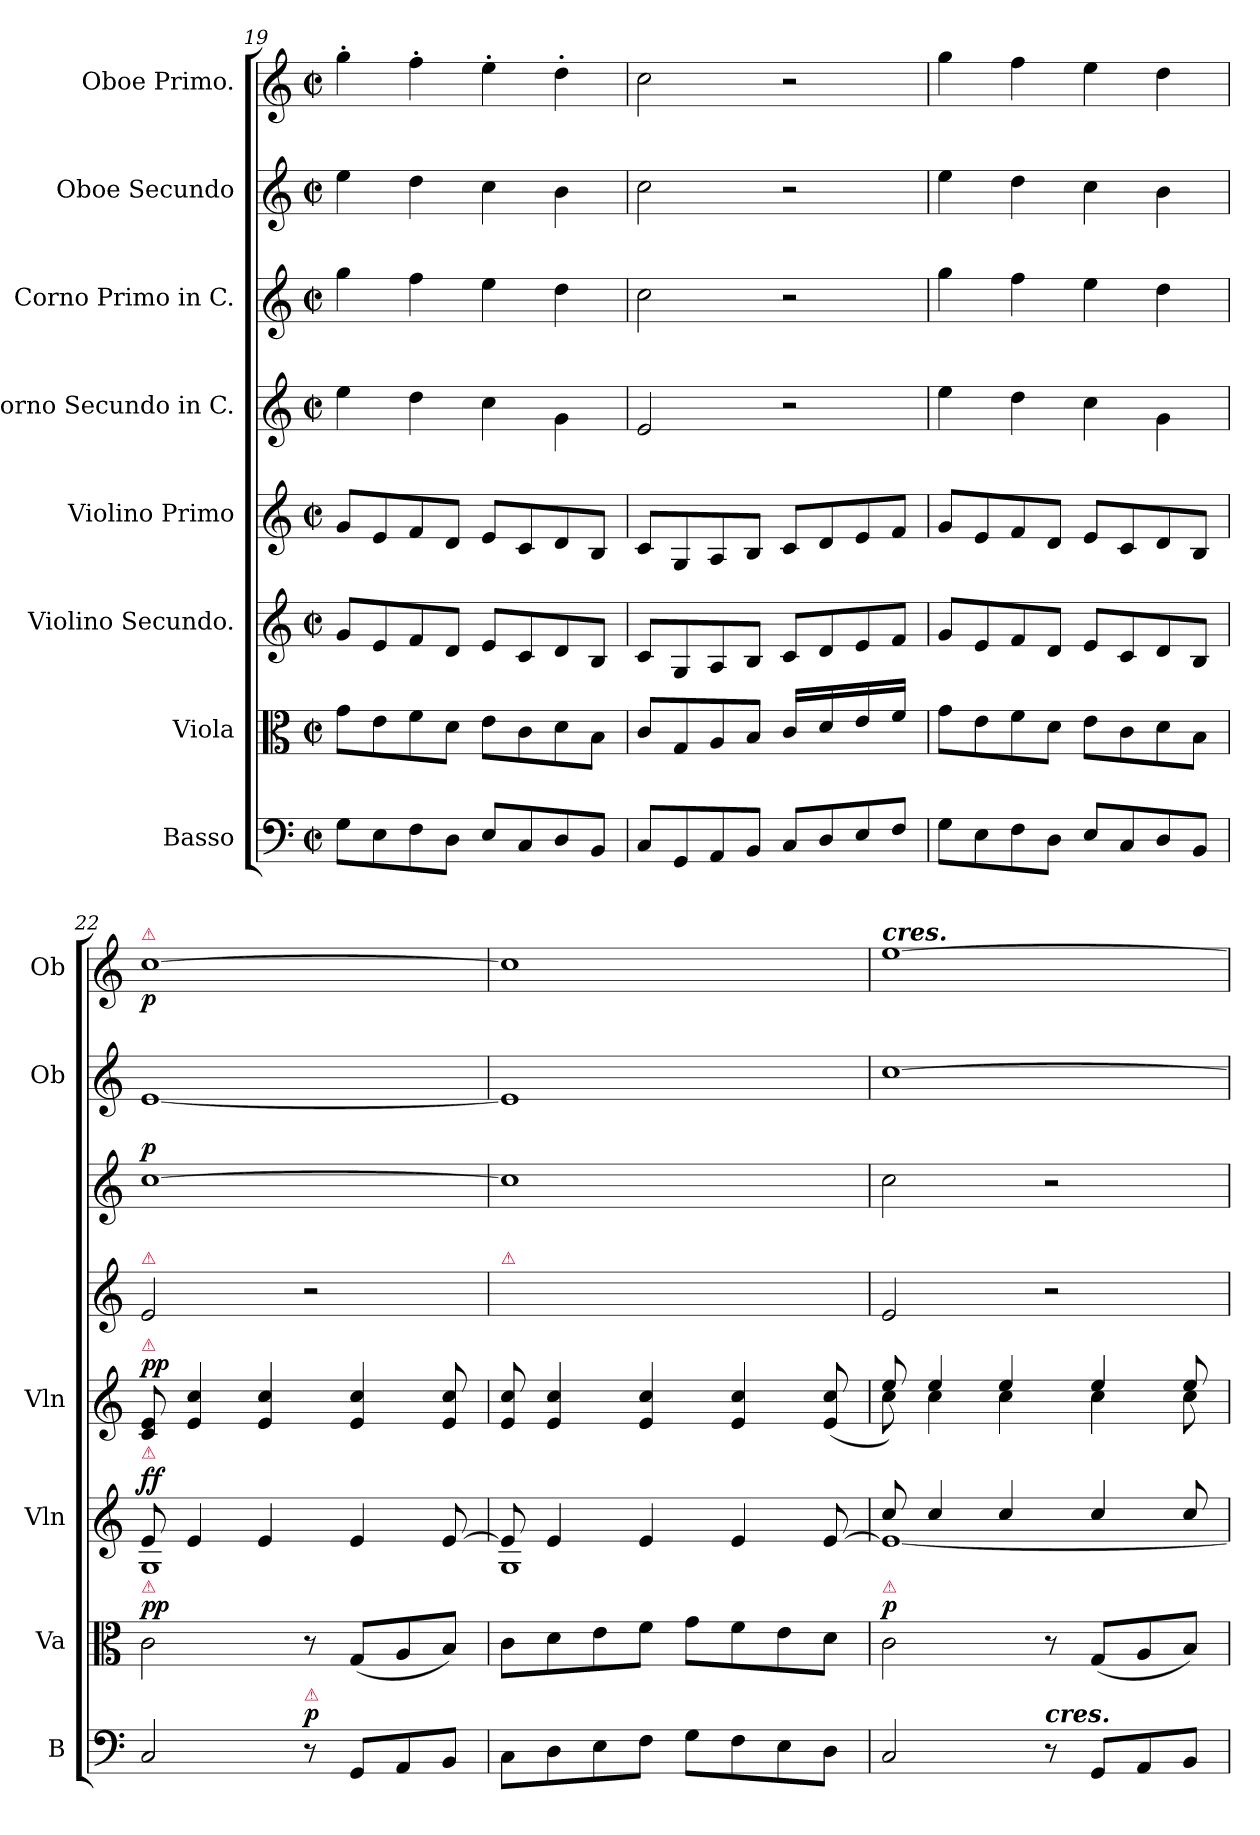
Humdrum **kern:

**kern	**dynam	**kern	**dynam	**kern	**dynam	**kern	**dynam	**kern	**kern	**dynam	**kern	**kern	**dynam
*part8	*part8	*part7	*part7	*part6	*part6	*part5	*part5	*part4	*part3	*part3	*part2	*part1	*part1
*staff8	*staff8	*staff7	*staff7	*staff6	*staff6	*staff5	*staff5	*staff4	*staff3	*staff3	*staff2	*staff1	*staff1
*I"Basso	*	*I"Viola	*	*I"Violino Secundo.	*	*I"Violino Primo	*	*I"Corno Secundo in C.	*I"Corno Primo in C.	*	*I"Oboe Secundo	*I"Oboe Primo.	*
*I'B	*	*I'Va	*	*I'Vln	*	*I'Vln	*	*	*	*	*I'Ob	*I'Ob	*
*clefF4	*	*clefC3	*	*clefG2	*	*clefG2	*	*clefG2	*clefG2	*	*clefG2	*clefG2	*
*k[]	*	*k[]	*	*k[]	*	*k[]	*	*k[]	*k[]	*	*k[]	*k[]	*
*C:	*	*C:	*	*C:	*	*C:	*	*C:	*C:	*	*C:	*C:	*
*M2/2	*	*M2/2	*	*M2/2	*	*M2/2	*	*M2/2	*M2/2	*	*M2/2	*M2/2	*
*met(c|)	*	*met(c|)	*	*met(c|)	*	*met(c|)	*	*met(c|)	*met(c|)	*	*met(c|)	*met(c|)	*
=19	=19	=19	=19	=19	=19	=19	=19	=19	=19	=19	=19	=19	=19
8G\L	.	8g\L	.	8g/L	.	8g/L	.	4ee\	4gg\	.	4ee\	4gg'\	.
8E\	.	8e\	.	8e/	.	8e/	.	.	.	.	.	.	.
8F\	.	8f\	.	8f/	.	8f/	.	4dd\	4ff\	.	4dd\	4ff'\	.
8D\J	.	8d\J	.	8d/J	.	8d/J	.	.	.	.	.	.	.
8E/L	.	8e\L	.	8e/L	.	8e/L	.	4cc\	4ee\	.	4cc\	4ee'\	.
8C/	.	8c\	.	8c/	.	8c/	.	.	.	.	.	.	.
8D/	.	8d\	.	8d/	.	8d/	.	4g\	4dd\	.	4b\	4dd'\	.
8BB/J	.	8B\J	.	8B/J	.	8B/J	.	.	.	.	.	.	.
=20	=20	=20	=20	=20	=20	=20	=20	=20	=20	=20	=20	=20	=20
8C/L	.	8c/L	.	8c/L	.	8c/L	.	2e/	2cc\	.	2cc\	2cc\	.
8GG/	.	8G/	.	8G/	.	8G/	.	.	.	.	.	.	.
8AA/	.	8A/	.	8A/	.	8A/	.	.	.	.	.	.	.
8BB/J	.	8B/J	.	8B/J	.	8B/J	.	.	.	.	.	.	.
!	!	!LO:N:vis=16	!	!	!	!	!	!	!	!	!	!	!
8C/L	.	8c/LL	.	8c/L	.	8c/L	.	2r	2r	.	2r	2r	.
!	!	!LO:N:vis=16	!	!	!	!	!	!	!	!	!	!	!
8D/	.	8d/	.	8d/	.	8d/	.	.	.	.	.	.	.
!	!	!LO:N:vis=16	!	!	!	!	!	!	!	!	!	!	!
8E/	.	8e/	.	8e/	.	8e/	.	.	.	.	.	.	.
!	!	!LO:N:vis=16	!	!	!	!	!	!	!	!	!	!	!
8F/J	.	8f/JJ	.	8f/J	.	8f/J	.	.	.	.	.	.	.
=21	=21	=21	=21	=21	=21	=21	=21	=21	=21	=21	=21	=21	=21
8G\L	.	8g\L	.	8g/L	.	8g/L	.	4ee\	4gg\	.	4ee\	4gg\	.
8E\	.	8e\	.	8e/	.	8e/	.	.	.	.	.	.	.
8F\	.	8f\	.	8f/	.	8f/	.	4dd\	4ff\	.	4dd\	4ff\	.
8D\J	.	8d\J	.	8d/J	.	8d/J	.	.	.	.	.	.	.
8E/L	.	8e\L	.	8e/L	.	8e/L	.	4cc\	4ee\	.	4cc\	4ee\	.
8C/	.	8c\	.	8c/	.	8c/	.	.	.	.	.	.	.
8D/	.	8d\	.	8d/	.	8d/	.	4g\	4dd\	.	4b\	4dd\	.
8BB/J	.	8B\J	.	8B/J	.	8B/J	.	.	.	.	.	.	.
=22	=22	=22	=22	=22	=22	=22	=22	=22	=22	=22	=22	=22	=22
*	*	*	*	*^	*	*	*	*	*	*	*	*	*
!	!	!	!	!	!	!	!	!	!	!	!	!	!LO:TX:a:color=crimson:t=⚠	!
!	!	!	!	!	!	!	!	!	!LO:TX:a:color=crimson:t=⚠	!	!	!	!	!
!	!	!	!	!	!	!	!LO:TX:a:color=crimson:t=⚠	!	!	!	!	!	!	!
!	!	!	!	!LO:TX:a:color=crimson:t=⚠	!	!	!	!	!	!	!	!	!	!
!	!	!LO:TX:a:color=crimson:t=⚠	!	!	!	!	!	!	!	!	!	!	!	!
!	!	!	!LO:DY:a	!	!	!LO:DY:a	!	!LO:DY:a	!	!	!LO:DY:a	!	!	!
2C/	.	2c\	pp	8e/	1G	ff	8c/ 8e/	pp	2e/	[1cc	p	[1e	[1cc	p
.	.	.	.	4e/	.	.	4e/ 4cc/	.	.	.	.	.	.	.
.	.	.	.	4e/	.	.	4e/ 4cc/	.	.	.	.	.	.	.
!LO:TX:a:color=crimson:t=⚠	!	!	!	!	!	!	!	!	!	!	!	!	!	!
!	!LO:DY:a	!	!	!	!	!	!	!	!	!	!	!	!	!
8r	p	8r	.	.	.	.	.	.	2r	.	.	.	.	.
8GG/L	.	(8G/L	.	4e/	.	.	4e/ 4cc/	.	.	.	.	.	.	.
8AA/	.	8A/	.	.	.	.	.	.	.	.	.	.	.	.
8BB/J	.	8B/J)	.	[8e/	.	.	8e/ 8cc/	.	.	.	.	.	.	.
=23	=23	=23	=23	=23	=23	=23	=23	=23	=23	=23	=23	=23	=23	=23
!	!	!	!	!	!	!	!	!	!LO:TX:a:color=crimson:t=⚠	!	!	!	!	!
8C\L	.	8c\L	.	8e/]	1G	.	8e/ 8cc/	.	1ryy	1cc]	.	1e]	1cc]	.
8D\	.	8d\	.	4e/	.	.	4e/ 4cc/	.	.	.	.	.	.	.
8E\	.	8e\	.	.	.	.	.	.	.	.	.	.	.	.
8F\J	.	8f\J	.	4e/	.	.	4e/ 4cc/	.	.	.	.	.	.	.
8G\L	.	8g\L	.	.	.	.	.	.	.	.	.	.	.	.
8F\	.	8f\	.	4e/	.	.	4e/ 4cc/	.	.	.	.	.	.	.
8E\	.	8e\	.	.	.	.	.	.	.	.	.	.	.	.
8D\J	.	8d\J	.	[8e/	.	.	(8e/ 8cc/	.	.	.	.	.	.	.
=24	=24	=24	=24	=24	=24	=24	=24	=24	=24	=24	=24	=24	=24	=24
*	*	*	*	*	*	*	*^	*	*	*	*	*	*	*
!	!	!	!	!	!	!	!	!	!	!	!	!	!	!LO:TX:Bi:t=cres.	!
!	!	!LO:TX:a:color=crimson:t=⚠	!	!	!	!	!	!	!	!	!	!	!	!	!
!	!	!	!LO:DY:a	!	!	!	!	!	!	!	!	!	!	!	!
2C/	.	2c\	p	8cc/	1e_	.	8ee/)	8cc\	.	2e/	2cc\	.	[1cc	[1ee	.
.	.	.	.	4cc/	.	.	4ee/	4cc\	.	.	.	.	.	.	.
.	.	.	.	4cc/	.	.	4ee/	4cc\	.	.	.	.	.	.	.
!LO:TX:Bi:t=cres.	!	!	!	!	!	!	!	!	!	!	!	!	!	!	!
8r	.	8r	.	.	.	.	.	.	.	2r	2r	.	.	.	.
8GG/L	.	(8G/L	.	4cc/	.	.	4ee/	4cc\	.	.	.	.	.	.	.
8AA/	.	8A/	.	.	.	.	.	.	.	.	.	.	.	.	.
8BB/J	.	8B/J)	.	8cc/	.	.	8ee/	8cc\	.	.	.	.	.	.	.
*	*	*	*	*v	*v	*	*	*	*	*	*	*	*	*	*
*	*	*	*	*	*	*v	*v	*	*	*	*	*	*	*
=	=	=	=	=	=	=	=	=	=	=	=	=	=
*-	*-	*-	*-	*-	*-	*-	*-	*-	*-	*-	*-	*-	*-
